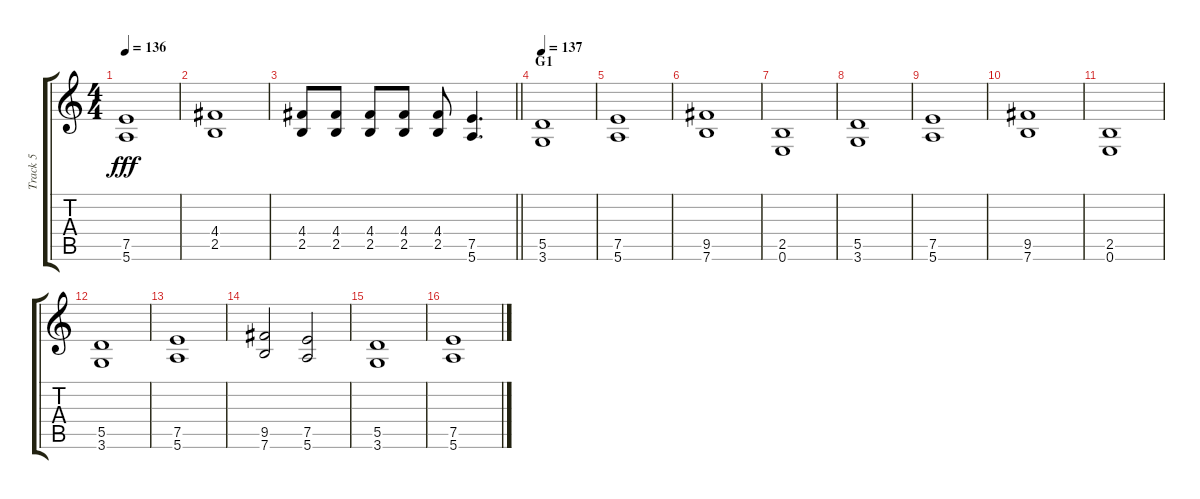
\track ("Track 5" "Track 5") {instrument distortionguitar}
\staff {score tabs}
\tuning (E4 B3 G3 D3 A2 E2) {hide}
\ts (4 4)
\tempo 136
\clef g2
\ks c
(7.5 5.6).1{dy fff} |
(4.4 2.5).1 |
\barLineRight lightlight
(4.4 2.5).8 (4.4 2.5).8 (4.4 2.5).8 (4.4 2.5).8 (4.4 2.5).8 (7.5 5.6).4{d} |
\section ("" "G1")
\tempo 137
(5.5 3.6).1 |
(7.5 5.6).1 |
(9.5 7.6).1 |
(2.5 0.6).1 |
(5.5 3.6).1 |
(7.5 5.6).1 |
(9.5 7.6).1 |
(2.5 0.6).1 |
(5.5 3.6).1 |
(7.5 5.6).1 |
(9.5 7.6).2 (7.5 5.6).2 |
(5.5 3.6).1 |
(7.5 5.6).1
